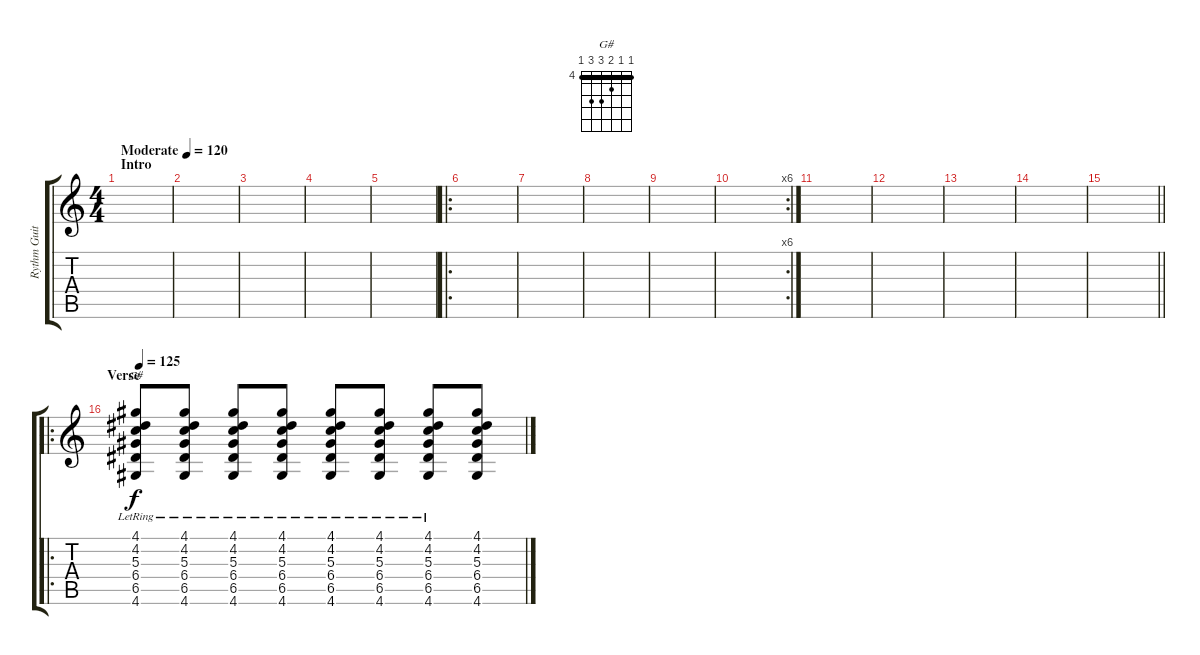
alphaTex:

\track ("Rythm Guitar" "Rythm Guit") {instrument overdrivenguitar}
\staff {score tabs}
\tuning (E4 B3 G3 D3 A2 E2) {hide}
\chord ("G#" 4 4 5 6 6 4) {firstfret 4 barre 4}
\ts (4 4)
\section ("" "Intro")
\tempo (120 "Moderate")
\clef g2
\ks c
|
|
|
|
|
\ro
|
|
|
|
\rc 6
|
|
|
|
|
\barLineRight lightlight
|
\ro
\section ("" "Verse")
\tempo 125
(4.1{lr} 4.2{lr} 5.3{lr} 6.4{lr} 6.5{lr} 4.6{lr}).8{ch "G#"} (4.1{lr} 4.2{lr} 5.3{lr} 6.4{lr} 6.5{lr} 4.6{lr}).8 (4.1{lr} 4.2{lr} 5.3{lr} 6.4{lr} 6.5{lr} 4.6{lr}).8 (4.1{lr} 4.2{lr} 5.3{lr} 6.4{lr} 6.5{lr} 4.6{lr}).8 (4.1{lr} 4.2{lr} 5.3{lr} 6.4{lr} 6.5{lr} 4.6{lr}).8 (4.1{lr} 4.2{lr} 5.3{lr} 6.4{lr} 6.5{lr} 4.6{lr}).8 (4.1{lr} 4.2{lr} 5.3{lr} 6.4{lr} 6.5{lr} 4.6{lr}).8 (4.1 4.2 5.3 6.4 6.5 4.6).8
